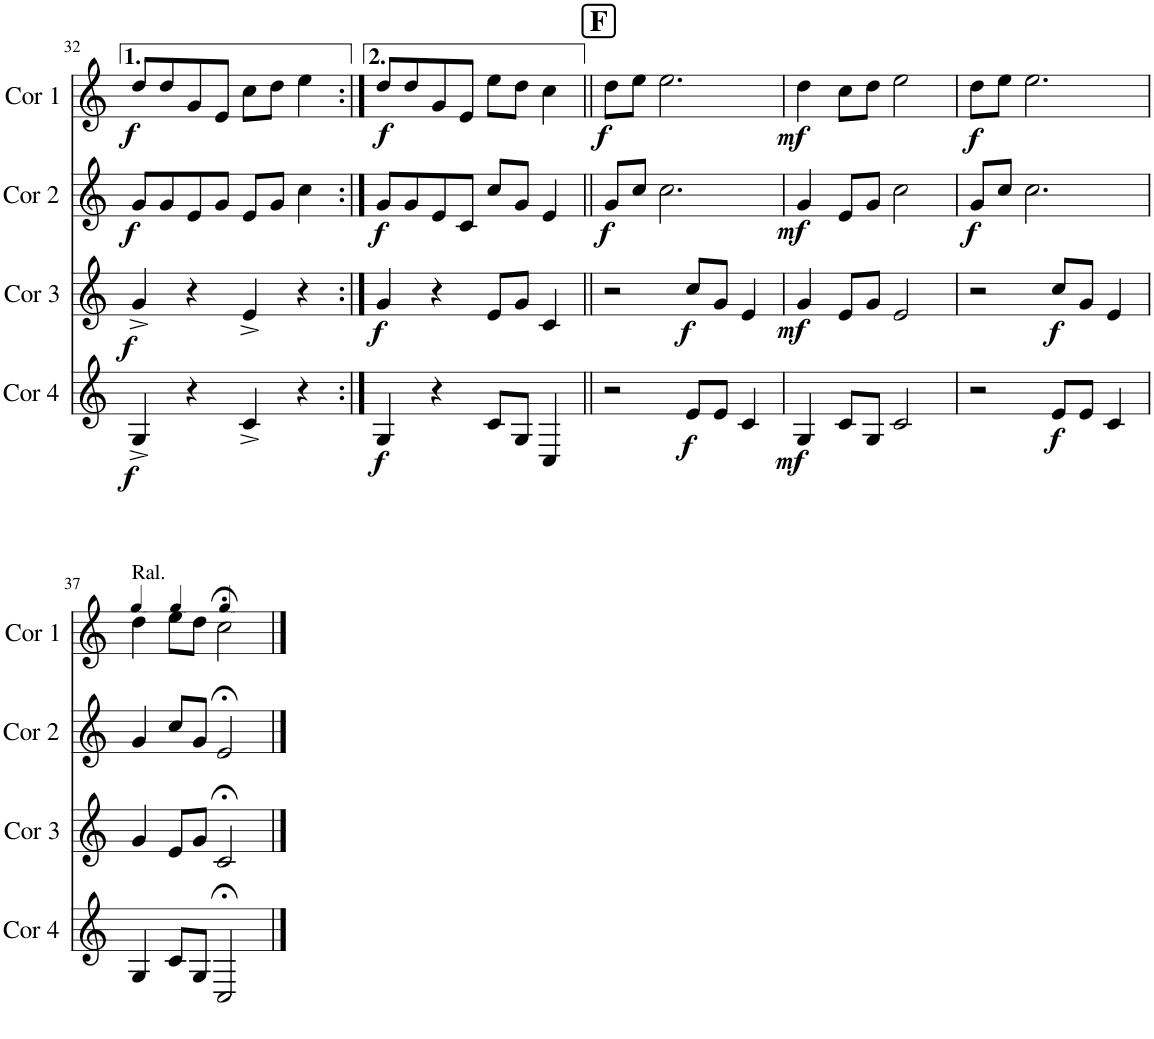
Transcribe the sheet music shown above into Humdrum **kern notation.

**kern	**dynam	**kern	**dynam	**kern	**dynam	**kern	**dynam
*part4	*part4	*part3	*part3	*part2	*part2	*part1	*part1
*staff4	*staff4	*staff3	*staff3	*staff2	*staff2	*staff1	*staff1
*I"Cor 4	*	*I"Cor 3	*	*I"Cor 2	*	*I"Cor 1	*
*I'Cor 4	*	*I'Cor 3	*	*I'Cor 2	*	*I'Cor 1	*
!!LO:PB:g=z
*clefG2	*	*clefG2	*	*clefG2	*	*clefG2	*
*Trd4c7	*	*Trd4c7	*	*Trd4c7	*	*Trd4c7	*
*k[]	*	*k[]	*	*k[]	*	*k[]	*
*M4/4	*	*M4/4	*	*M4/4	*	*M4/4	*
=32	=32	=32	=32	=32	=32	=32	=32
!	!LO:DY:b	!	!LO:DY:b	!	!LO:DY:b	!	!LO:DY:b
4G^/	f	4g^/	f	8g/L	f	8dd/L	f
.	.	.	.	8g/	.	8dd/	.
4r	.	4r	.	8e/	.	8g/	.
.	.	.	.	8g/J	.	8e/J	.
4c^/	.	4e^/	.	8e/L	.	8cc\L	.
.	.	.	.	8g/J	.	8dd\J	.
4r	.	4r	.	4cc\	.	4ee\	.
=33:|!	=33:|!	=33:|!	=33:|!	=33:|!	=33:|!	=33:|!	=33:|!
!	!LO:DY:b	!	!LO:DY:b	!	!LO:DY:b	!	!LO:DY:b
4G/	f	4g/	f	8g/L	f	8dd/L	f
.	.	.	.	8g/	.	8dd/	.
4r	.	4r	.	8e/	.	8g/	.
.	.	.	.	8c/J	.	8e/J	.
8c/L	.	8e/L	.	8cc/L	.	8ee\L	.
8G/J	.	8g/J	.	8g/J	.	8dd\J	.
4C/	.	4c/	.	4e/	.	4cc\	.
!!LO:REH:place=s1:a:B:cj:fs=14:t=F
=34||	=34||	=34||	=34||	=34||	=34||	=34||	=34||
!	!	!	!	!	!LO:DY:b	!	!LO:DY:b
2r	.	2r	.	8g/L	f	8dd\L	f
.	.	.	.	8cc/J	.	8ee\J	.
.	.	.	.	2.cc\	.	2.ee\	.
!	!LO:DY:b	!	!LO:DY:b	!	!	!	!
8e/L	f	8cc/L	f	.	.	.	.
8e/J	.	8g/J	.	.	.	.	.
4c/	.	4e/	.	.	.	.	.
=35	=35	=35	=35	=35	=35	=35	=35
!	!LO:DY:b	!	!LO:DY:b	!	!LO:DY:b	!	!LO:DY:b
4G/	mf	4g/	mf	4g/	mf	4dd\	mf
8c/L	.	8e/L	.	8e/L	.	8cc\L	.
8G/J	.	8g/J	.	8g/J	.	8dd\J	.
2c/	.	2e/	.	2cc\	.	2ee\	.
=36	=36	=36	=36	=36	=36	=36	=36
!	!	!	!	!	!LO:DY:b	!	!LO:DY:b
2r	.	2r	.	8g/L	f	8dd\L	f
.	.	.	.	8cc/J	.	8ee\J	.
.	.	.	.	2.cc\	.	2.ee\	.
!	!LO:DY:b	!	!LO:DY:b	!	!	!	!
8e/L	f	8cc/L	f	.	.	.	.
8e/J	.	8g/J	.	.	.	.	.
4c/	.	4e/	.	.	.	.	.
!!LO:LB:g=z
=37	=37	=37	=37	=37	=37	=37	=37
*	*	*	*	*	*	*MM70	*
!	!	!	!	!	!	!LO:TX:a:t=Ral.	!
4G/	.	4g/	.	4g/	.	4dd\	.
*	*	*	*	*	*	*MM60	*
8c/L	.	8e/L	.	8cc/L	.	8ee\L	.
8G/J	.	8g/J	.	8g/J	.	8dd\J	.
*	*	*	*	*	*	*MM50	*
2C;</	.	2c;</	.	2e;</	.	2cc;<\	.
==	==	==	==	==	==	==	==
*-	*-	*-	*-	*-	*-	*-	*-
